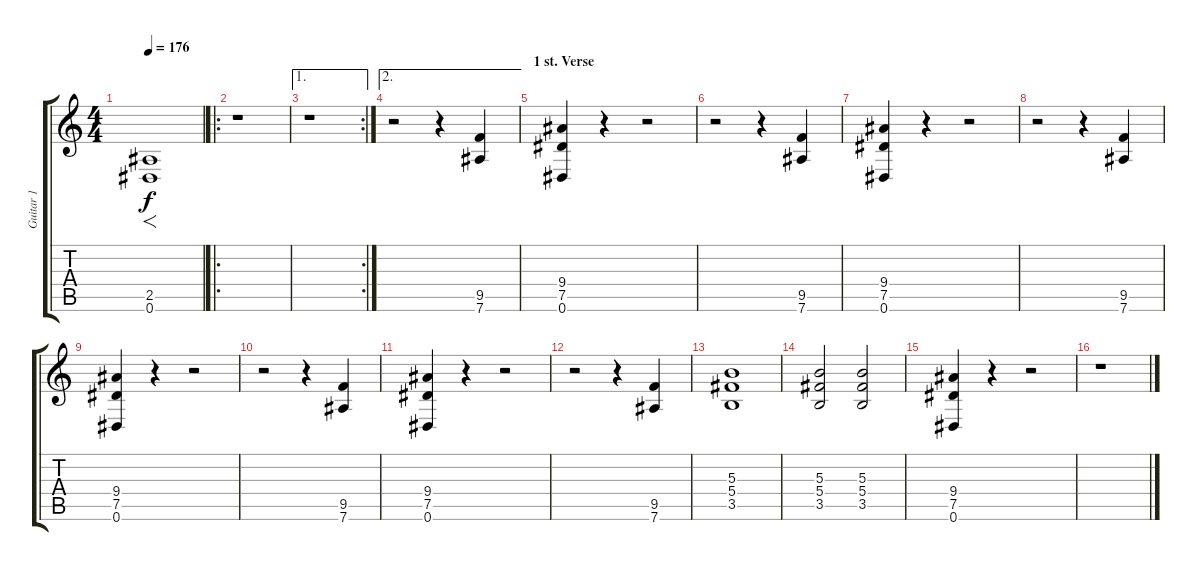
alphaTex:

\track ("Guitar 1" "Guitar 1") {instrument distortionguitar}
\staff {score tabs}
\tuning (Eb4 Bb3 Gb3 Db3 Ab2 Eb2) {hide}
\ts (4 4)
\tempo 176
\clef g2
\ks c
(2.5 0.6).1{f dy f instrument distortionguitar} |
\ro
r.1 |
\ae 1
\rc 2
r.1 |
\ae 2
r.2 r.4 (9.5 7.6).4 |
\section ("" "1 st. Verse")
(9.4 7.5 0.6).4 r.4 r.2 |
r.2 r.4 (9.5 7.6).4 |
(9.4 7.5 0.6).4 r.4 r.2 |
r.2 r.4 (9.5 7.6).4 |
(9.4 7.5 0.6).4 r.4 r.2 |
r.2 r.4 (9.5 7.6).4 |
(9.4 7.5 0.6).4 r.4 r.2 |
r.2 r.4 (9.5 7.6).4 |
(5.3 5.4 3.5).1 |
(5.3 5.4 3.5).2 (5.3 5.4 3.5).2 |
(9.4 7.5 0.6).4 r.4 r.2 |
r.1
